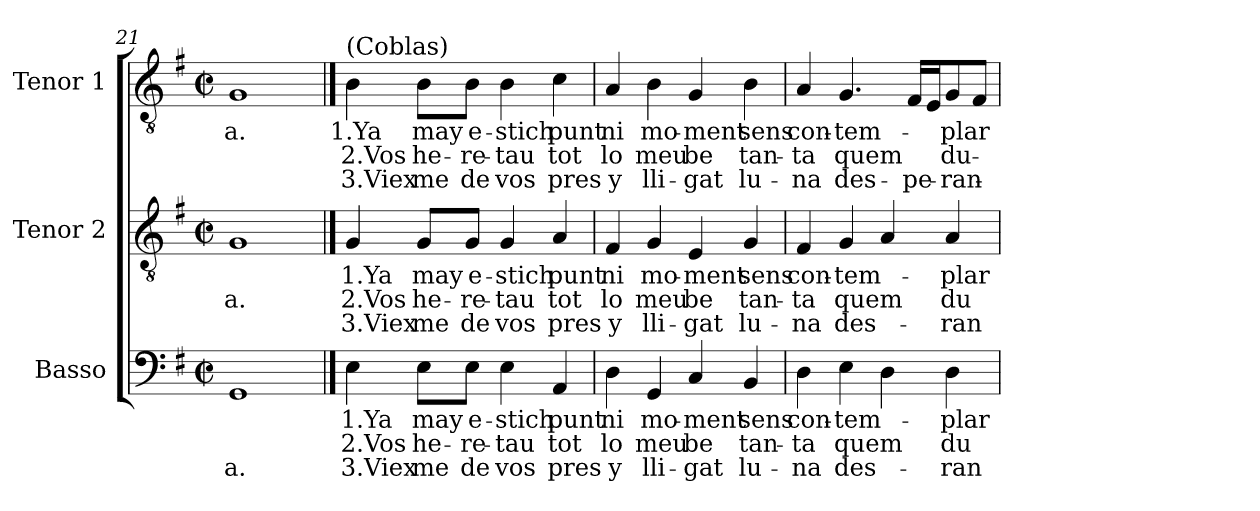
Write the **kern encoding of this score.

**kern	**text	**text	**text	**kern	**text	**text	**text	**kern	**text	**text	**text
*part3	*part3	*part3	*part3	*part2	*part2	*part2	*part2	*part1	*part1	*part1	*part1
*staff3	*staff3	*staff3	*staff3	*staff2	*staff2	*staff2	*staff2	*staff1	*staff1	*staff1	*staff1
*I"Basso	*	*	*	*I"Tenor 2	*	*	*	*I"Tenor 1	*	*	*
*clefF4	*	*	*	*clefGv2	*	*	*	*clefGv2	*	*	*
*k[f#]	*	*	*	*k[f#]	*	*	*	*k[f#]	*	*	*
*G:	*	*	*	*G:	*	*	*	*G:	*	*	*
*M2/2	*	*	*	*M2/2	*	*	*	*M2/2	*	*	*
*met(c|)	*	*	*	*met(c|)	*	*	*	*met(c|)	*	*	*
=21	=21	=21	=21	=21	=21	=21	=21	=21	=21	=21	=21
1GG	.	.	-a.	1G	.	-a.	.	1G	-a.	.	.
!!LO:PB:g=z
==22	==22	==22	==22	==22	==22	==22	==22	==22	==22	==22	==22
!	!	!	!	!	!	!	!	!LO:TX:a:t=(Coblas)	!	!	!
4E\	1.Ya	2.Vos	3.Viex	4G/	1.Ya	2.Vos	3.Viex	4B\	1.Ya	2.Vos	3.Viex
8E\L	may	he-	me	8G/L	may	he-	me	8B\L	may	he-	me
8E\J	e-	-re-	de	8G/J	e-	-re-	de	8B\J	e-	-re-	de
4E\	-stich	-tau	vos	4G/	-stich	-tau	vos	4B\	-stich	-tau	vos
4AA/	punt	tot	pres	4A/	punt	tot	pres	4c\	punt	tot	pres
=23	=23	=23	=23	=23	=23	=23	=23	=23	=23	=23	=23
4D\	ni	lo	y	4F#/	ni	lo	y	4A/	ni	lo	y
4GG/	mo-	meu	lli-	4G/	mo-	meu	lli-	4B\	mo-	meu	lli-
4C/	-ment	be	-gat	4E/	-ment	be	-gat	4G/	-ment	be	-gat
4BB/	sens	tan-	lu-	4G/	sens	tan-	lu-	4B\	sens	tan-	lu-
=24	=24	=24	=24	=24	=24	=24	=24	=24	=24	=24	=24
4D\	con-	-ta	-na	4F#/	con-	-ta	-na	4A/	con-	-ta	-na
4E\	-tem-	quem	des-	4G/	-tem-	quem	des-	4.G/	-tem-	quem	des-
4D\	.	.	.	4A/	.	.	.	.	.	.	.
.	.	.	.	.	.	.	.	16F#/LL	.	.	-pe-
.	.	.	.	.	.	.	.	16E/J	.	.	.
4D\	-plar	du-	-ran-	4A/	-plar	du-	-ran-	8G/	-plar	du-	-ran-
.	.	.	.	.	.	.	.	8F#/J	.	.	.
=	=	=	=	=	=	=	=	=	=	=	=
*-	*-	*-	*-	*-	*-	*-	*-	*-	*-	*-	*-
